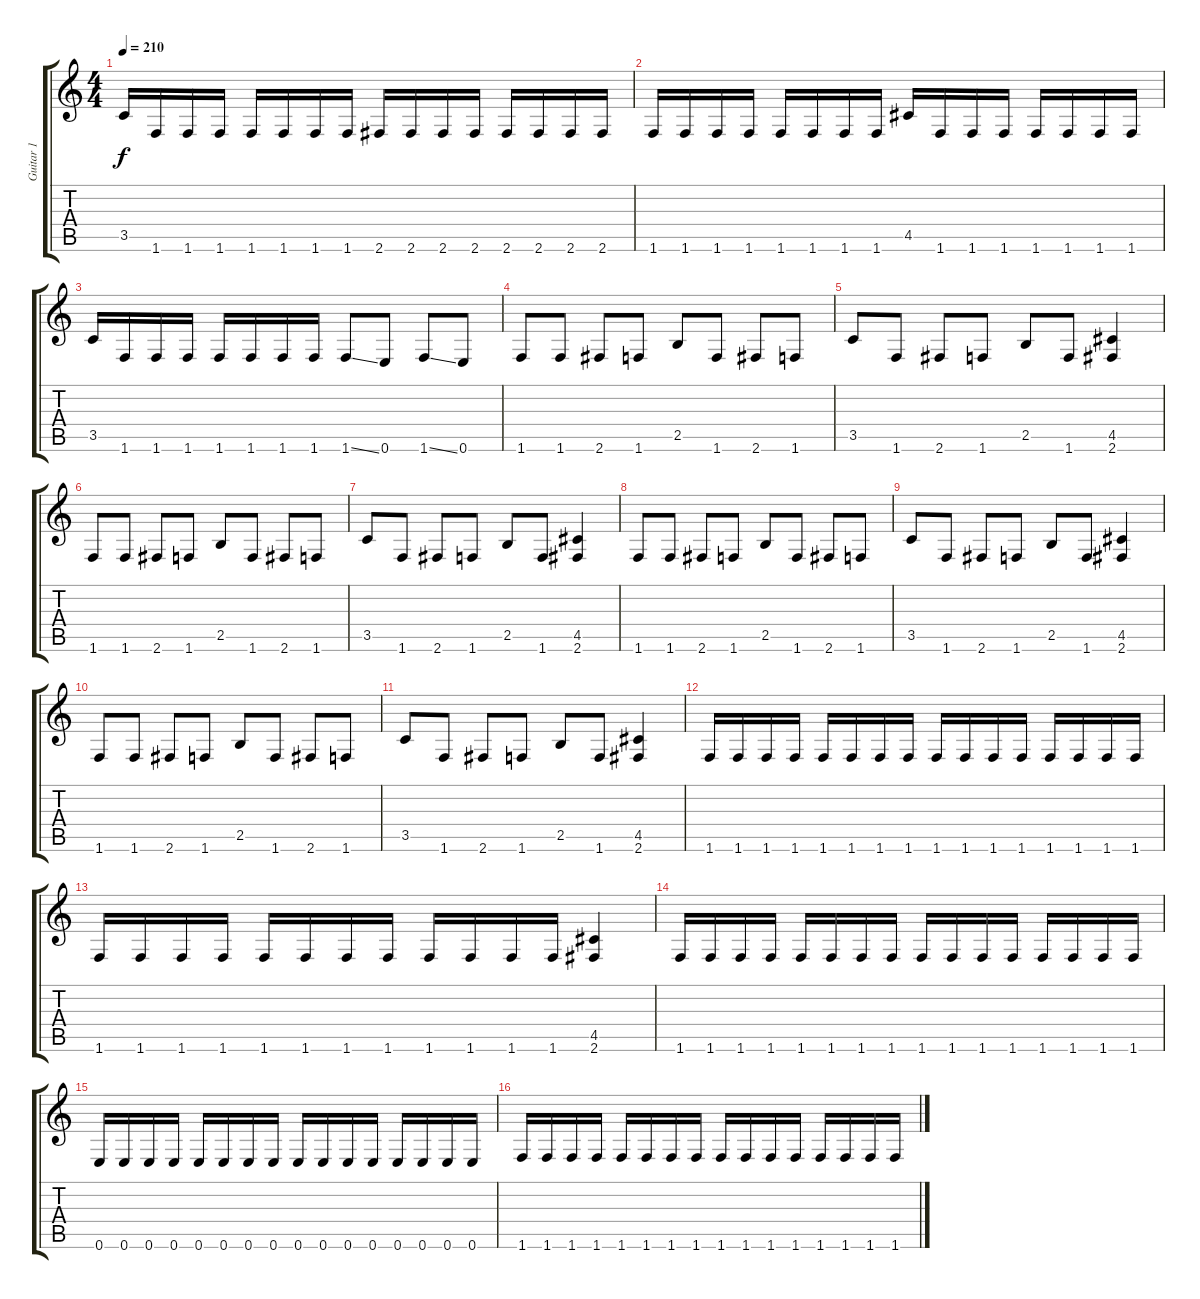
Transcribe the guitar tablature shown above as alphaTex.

\track ("Guitar 1" "Guitar 1") {instrument distortionguitar}
\staff {score tabs}
\tuning (E4 B3 G3 D3 A2 E2) {hide}
\ts (4 4)
\tempo 210
\clef g2
\ks c
3.5.16{dy f} 1.6.16 1.6.16 1.6.16 1.6.16 1.6.16 1.6.16 1.6.16 2.6.16 2.6.16 2.6.16 2.6.16 2.6.16 2.6.16 2.6.16 2.6.16 |
1.6.16 1.6.16 1.6.16 1.6.16 1.6.16 1.6.16 1.6.16 1.6.16 4.5.16 1.6.16 1.6.16 1.6.16 1.6.16 1.6.16 1.6.16 1.6.16 |
3.5.16 1.6.16 1.6.16 1.6.16 1.6.16 1.6.16 1.6.16 1.6.16 1.6{ss}.8 0.6.8 1.6{ss}.8 0.6.8 |
1.6.8{balance 8 instrument distortionguitar} 1.6.8 2.6.8 1.6.8 2.5.8 1.6.8 2.6.8 1.6.8 |
3.5.8 1.6.8 2.6.8 1.6.8 2.5.8 1.6.8 (4.5 2.6).4 |
1.6.8 1.6.8 2.6.8 1.6.8 2.5.8 1.6.8 2.6.8 1.6.8 |
3.5.8 1.6.8 2.6.8 1.6.8 2.5.8 1.6.8 (4.5 2.6).4 |
1.6.8 1.6.8 2.6.8 1.6.8 2.5.8 1.6.8 2.6.8 1.6.8 |
3.5.8 1.6.8 2.6.8 1.6.8 2.5.8 1.6.8 (4.5 2.6).4 |
1.6.8 1.6.8 2.6.8 1.6.8 2.5.8 1.6.8 2.6.8 1.6.8 |
3.5.8 1.6.8 2.6.8 1.6.8 2.5.8 1.6.8 (4.5 2.6).4 |
1.6.16 1.6.16 1.6.16 1.6.16 1.6.16 1.6.16 1.6.16 1.6.16 1.6.16 1.6.16 1.6.16 1.6.16 1.6.16 1.6.16 1.6.16 1.6.16 |
1.6.16 1.6.16 1.6.16 1.6.16 1.6.16 1.6.16 1.6.16 1.6.16 1.6.16 1.6.16 1.6.16 1.6.16 (4.5 2.6).4 |
1.6.16 1.6.16 1.6.16 1.6.16 1.6.16 1.6.16 1.6.16 1.6.16 1.6.16 1.6.16 1.6.16 1.6.16 1.6.16 1.6.16 1.6.16 1.6.16 |
0.6.16 0.6.16 0.6.16 0.6.16 0.6.16 0.6.16 0.6.16 0.6.16 0.6.16 0.6.16 0.6.16 0.6.16 0.6.16 0.6.16 0.6.16 0.6.16 |
1.6.16 1.6.16 1.6.16 1.6.16 1.6.16 1.6.16 1.6.16 1.6.16 1.6.16 1.6.16 1.6.16 1.6.16 1.6.16 1.6.16 1.6.16 1.6.16
